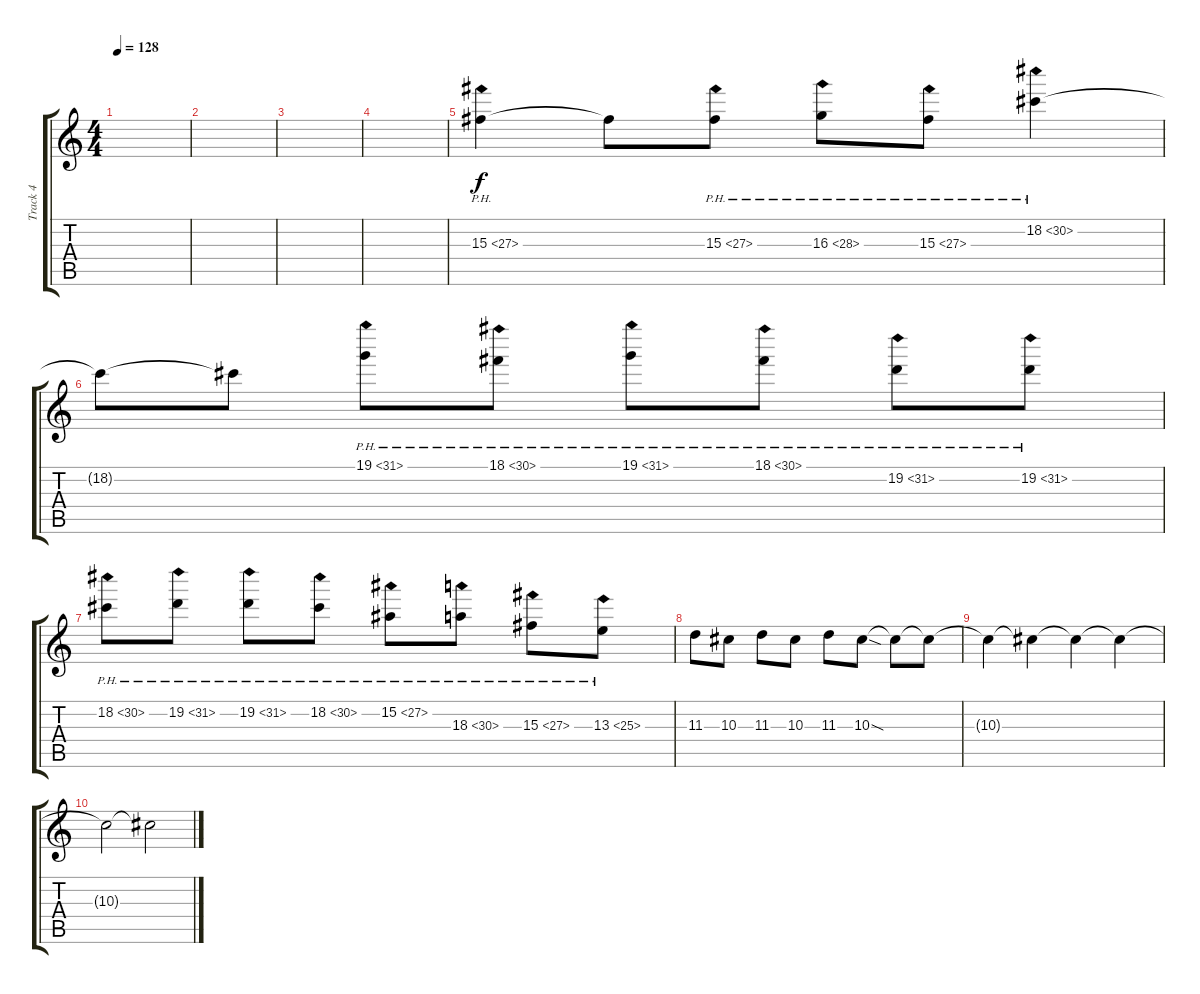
\track ("Track 4" "Track 4") {instrument overdrivenguitar}
\staff {score tabs}
\tuning (C4 G3 Eb3 Bb2 F2 C2) {hide}
\ts (4 4)
\tempo 128
\clef g2
\ks c
|
|
|
|
15.3{ph 12}.4 15.3{t}.8 15.3{ph 12}.8 16.3{ph 12}.8 15.3{ph 12}.8 18.2{ph 12}.4 |
18.2{t}.8 18.2{t}.8 19.1{ph 12}.8 18.1{ph 12}.8 19.1{ph 12}.8 18.1{ph 12}.8 19.2{ph 12}.8 19.2{ph 12}.8 |
18.2{ph 12}.8 19.2{ph 12}.8 19.2{ph 12}.8 18.2{ph 12}.8 15.2{ph 12}.8 18.3{ph 12}.8 15.3{ph 12}.8 13.3{ph 12}.8 |
11.3.8 10.3.8 11.3.8 10.3.8 11.3.8 10.3{sod}.8 10.3{t}.8 10.3{t}.8 |
10.3{t}.4 10.3{t}.4 10.3{t}.4 10.3{t}.4 |
10.3{t}.2 10.3{t}.2
